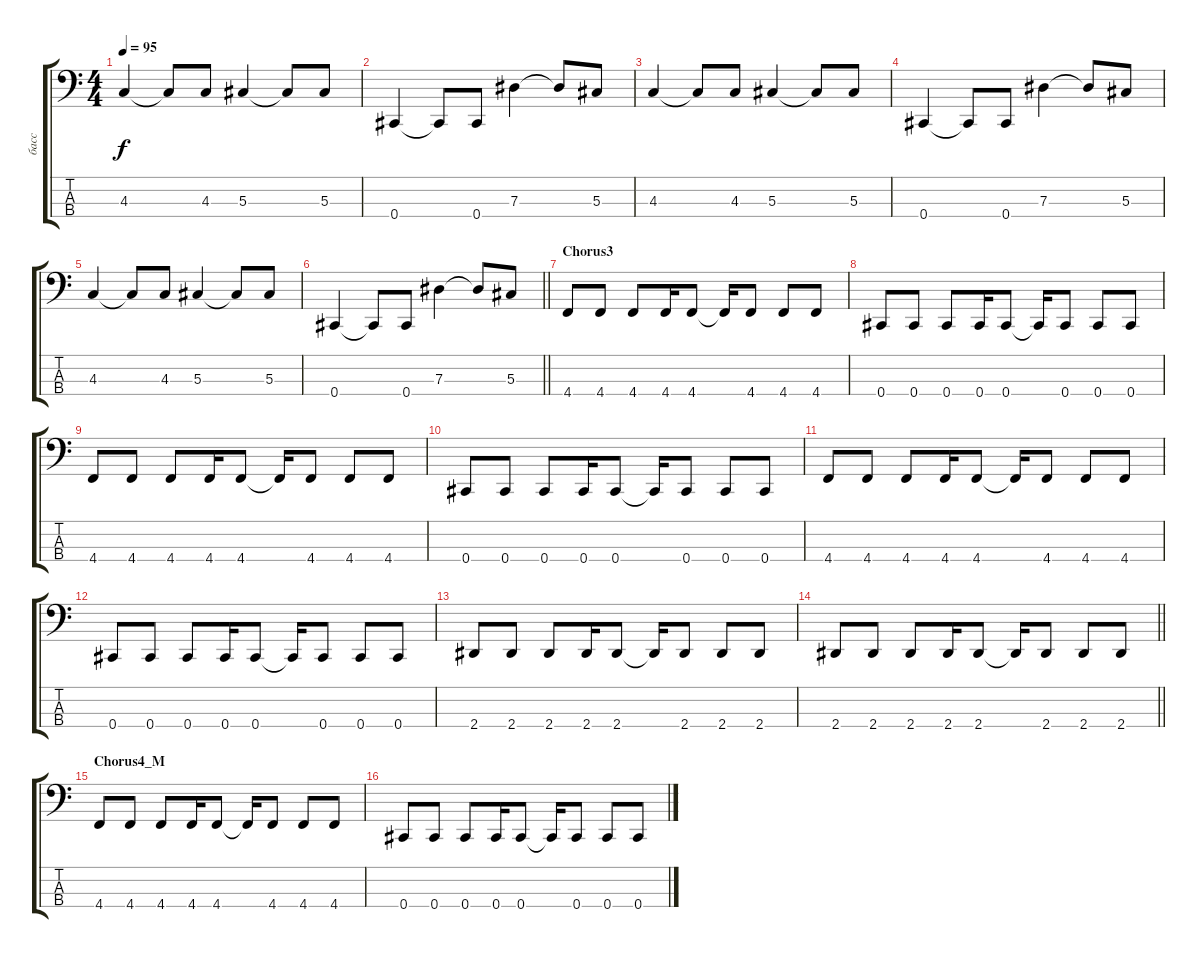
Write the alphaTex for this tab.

\track ("басс" "басс") {instrument electricbassfinger}
\staff {score tabs}
\tuning (Gb2 Db2 Ab1 Db1) {hide}
\ts (4 4)
\tempo 95
\clef f4
\ks c
4.3.4{dy f} 4.3{t}.8 4.3.8 5.3.4 5.3{t}.8 5.3.8 |
0.4.4 0.4{t}.8 0.4.8 7.3.4 7.3{t}.8 5.3.8 |
4.3.4 4.3{t}.8 4.3.8 5.3.4 5.3{t}.8 5.3.8 |
0.4.4 0.4{t}.8 0.4.8 7.3.4 7.3{t}.8 5.3.8 |
4.3.4 4.3{t}.8 4.3.8 5.3.4 5.3{t}.8 5.3.8 |
\barLineRight lightlight
0.4.4 0.4{t}.8 0.4.8 7.3.4 7.3{t}.8 5.3.8 |
\section ("" "Chorus3")
4.4.8{volume 15} 4.4.8 4.4.8 4.4.16 4.4.8 4.4{t}.16 4.4.8 4.4.8 4.4.8 |
0.4.8 0.4.8 0.4.8 0.4.16 0.4.8 0.4{t}.16 0.4.8 0.4.8 0.4.8 |
4.4.8 4.4.8 4.4.8 4.4.16 4.4.8 4.4{t}.16 4.4.8 4.4.8 4.4.8 |
0.4.8 0.4.8 0.4.8 0.4.16 0.4.8 0.4{t}.16 0.4.8 0.4.8 0.4.8 |
4.4.8 4.4.8 4.4.8 4.4.16 4.4.8 4.4{t}.16 4.4.8 4.4.8 4.4.8 |
0.4.8 0.4.8 0.4.8 0.4.16 0.4.8 0.4{t}.16 0.4.8 0.4.8 0.4.8 |
2.4.8 2.4.8 2.4.8 2.4.16 2.4.8 2.4{t}.16 2.4.8 2.4.8 2.4.8 |
\barLineRight lightlight
2.4.8 2.4.8 2.4.8 2.4.16 2.4.8 2.4{t}.16 2.4.8 2.4.8 2.4.8 |
\section ("" "Chorus4_M")
4.4.8{volume 15} 4.4.8 4.4.8 4.4.16 4.4.8 4.4{t}.16 4.4.8 4.4.8 4.4.8 |
0.4.8 0.4.8 0.4.8 0.4.16 0.4.8 0.4{t}.16 0.4.8 0.4.8 0.4.8
